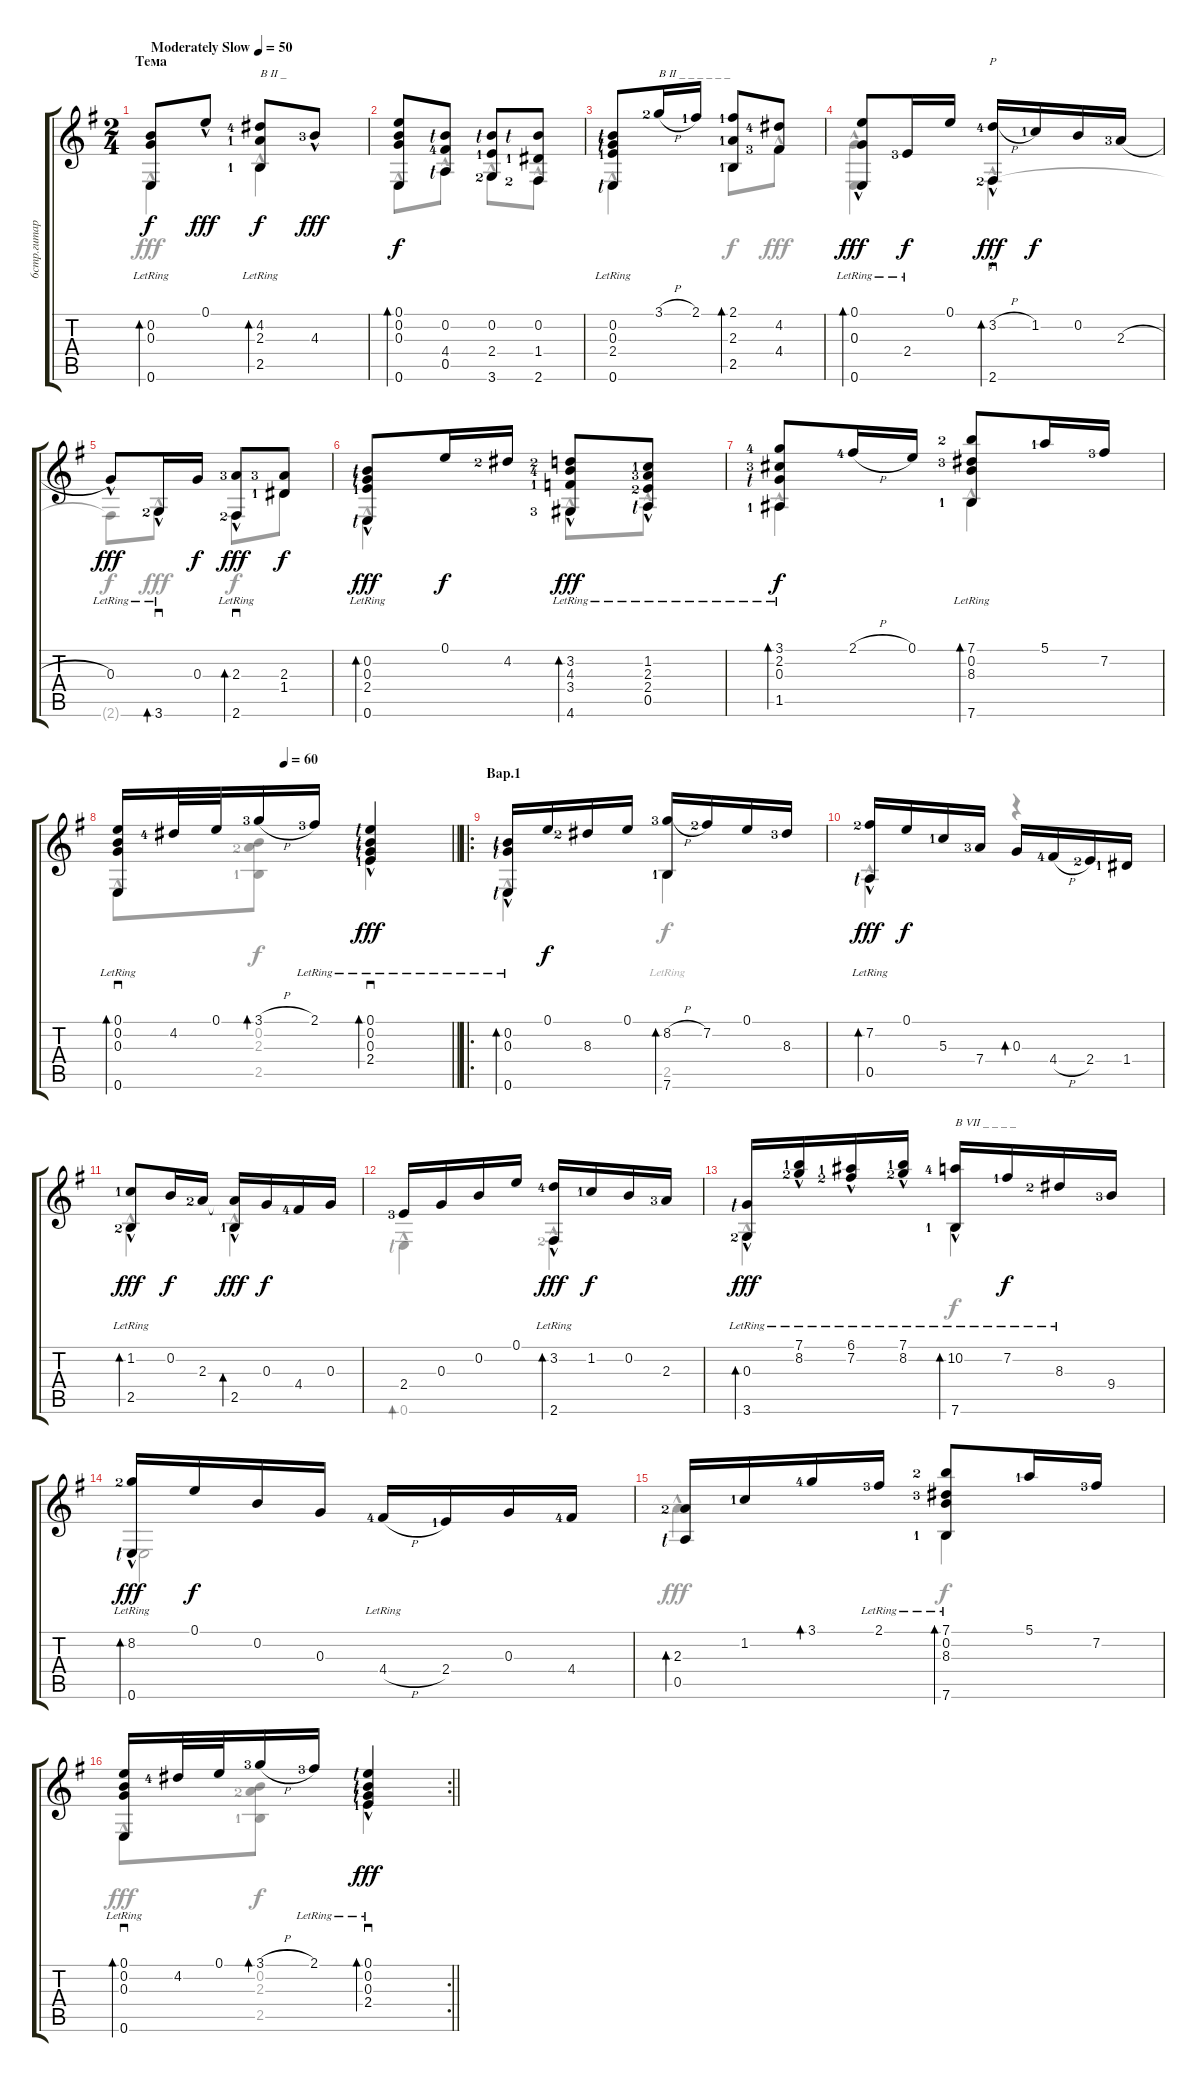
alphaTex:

\track ("6стр.гитара" "6стр.гитар") {instrument acousticguitarnylon}
\staff {score tabs}
\tuning (E4 B3 G3 D3 A2 E2) {hide}
\voice
\ts (2 4)
\section ("" "Тема")
\tempo (50 "Moderately Slow")
\clef g2
\ks eminor
(0.2{lr} 0.3{lr} 0.6).8{bd 60 dy f instrument acousticguitarnylon} 0.1{hac}.8{dy fff} (4.2{lr lf 5} 2.3{lr lf 2} 2.5{lr lf 2}).8{bd 480 txt "B II _" dy f} 4.3{hac lf 4}.8{dy fff} |
(0.1 0.2 0.3 0.6).8{bd 60 dy f} (0.2{lf 1} 4.4{lf 5} 0.5{lf 1}).8 (0.2{lf 1} 2.4{lf 2} 3.6{lf 3}).8 (0.2{lf 1} 1.4{lf 2} 2.6{lf 3}).8 |
(0.2{lr lf 1} 0.3{lr lf 1} 2.4{lr lf 2} 0.6{lr lf 1}).8 3.1{h lf 3}.16{txt "B II _ _ _ _ _ _"} 2.1{lf 2}.16 (2.1{lf 2} 2.3{lf 2} 2.5{lf 2}).8{bd 480} (4.2{lf 5} 4.4{lf 4}).8 |
(0.1{lr} 0.3{lr} 0.6{hac lr}).8{bd 60 dy fff} 2.4{lr lf 4}.16{dy f} 0.1.16 (3.2{h lf 5} 2.6{hac lf 3}).16{p sd bd 480 dy fff} 1.2{lf 2}.16{dy f} 0.2.16 2.3{h lf 4}.16 |
0.3{hac lr}.8{dy fff} 3.6{hac lr lf 3}.16{sd bd 480} 0.3.16{dy f} (2.3{lr lf 4} 2.6{hac lr lf 3}).8{sd bd 480 dy fff} (2.3{lf 4} 1.4{lf 2}).8{dy f} |
(0.2{lr lf 1} 0.3{lr lf 1} 2.4{lr lf 2} 0.6{hac lr lf 1}).8{bd 60 dy fff} 0.1.16{dy f} 4.2{lf 3}.16 (3.2{lr lf 3} 4.3{lf 5} 3.4{lf 2} 4.6{hac lf 4}).8{bd 480 dy fff} (1.2{lr lf 2} 2.3{lf 4} 2.4{lf 3} 0.5{hac lr lf 1}).8 |
(3.1{lr lf 5} 2.2{lf 4} 0.3{lf 1} 1.5{lf 2}).8{bd 480 dy f} 2.1{h lf 5}.16 0.1.16 (7.1{lf 3} 0.2 8.3{lr lf 4} 7.6{lf 2}).8{bd 480} 5.1{lf 2}.16 7.2{lf 4}.16 |
\tempo (60 0.5)
\barLineRight lightlight
(0.1{lr} 0.2 0.3 0.6).16{sd bd 480} 4.2{lf 5}.32 0.1.32 3.1{h lf 4}.16{bd 60} 2.1{lr lf 4}.16 (0.1{lr lf 1} 0.2{lf 1} 0.3{lf 1} 2.4{hac lr lf 2}).4{sd bd 60 dy fff} |
\ro
\section ("" "Вар.1")
(0.2{lr lf 1} 0.3{lr lf 1} 0.6{hac lr lf 1}).16{bd 60} 0.1.16{dy f} 8.3{lf 3}.16 0.1.16 (8.2{h lf 4} 7.6{lf 2}).16{bd 60} 7.2{lf 3}.16 0.1.16 8.3{lf 4}.16 |
(7.2{lf 3} 0.5{hac lr lf 1}).16{bd 240 dy fff} 0.1.16{dy f} 5.3{lf 2}.16 7.4{lf 4}.16 0.3.16{bd 120} 4.4{h lf 5}.16 2.4{lf 3}.16 1.4{lf 2}.16 |
(1.2{lr lf 2} 2.5{hac lr lf 3}).8{bd 240 dy fff} 0.2.16{dy f} 2.3{lf 3}.16 (2.3{t} 2.5{hac lf 2}).16{bd 240 dy fff} 0.3.16{dy f} 4.4{lf 5}.16 0.3.16 |
2.4{lf 4}.16 0.3.16 0.2.16 0.1.16 (3.2{lr lf 5} 2.6{hac lr}).16{bd 480 dy fff} 1.2{lf 2}.16{dy f} 0.2.16 2.3{lf 4}.16 |
(0.3{lr lf 1} 3.6{hac lr lf 3}).16{bd 480 dy fff} (7.1{hac lr lf 2} 8.2{hac lf 3}).16 (6.1{hac lr lf 2} 7.2{hac lf 3}).16 (7.1{hac lr lf 2} 8.2{hac lf 3}).16 (10.2{lr lf 5} 7.6{hac lr lf 2}).16{bd 480 txt "B VII _ _ _ _"} 7.2{lr lf 2}.16{dy f} 8.3{lr lf 3}.16 9.4{lf 4}.16 |
(8.2{lf 3} 0.6{hac lr lf 1}).16{bd 480 dy fff} 0.1.16{dy f} 0.2.16 0.3.16 4.4{h lr lf 5}.16 2.4{lf 2}.16 0.3.16 4.4{lf 5}.16 |
(2.3{lf 3} 0.5{lf 1}).16{bd 480} 1.2{lf 2}.16 3.1{lf 5}.16{bd 480} 2.1{lr lf 4}.16 (7.1{lf 3} 0.2 8.3{lr lf 4} 7.6{lf 2}).8{bd 480} 5.1{lf 2}.16 7.2{lf 4}.16 |
\rc 2
\barLineRight lightlight
(0.1{lr} 0.2 0.3 0.6).16{sd bd 480} 4.2{lf 5}.32 0.1.32 3.1{h lf 4}.16{bd 60} 2.1{lr lf 4}.16 (0.1{lr lf 1} 0.2{lf 1} 0.3{lf 1} 2.4{hac lr lf 2}).4{sd bd 60 dy fff}
\voice
\clef g2
\ottava regular
\simile none
\ks eminor
0.6{hac}.4{dy fff} 2.5{hac}.4 |
0.6{hac}.8 0.5{hac}.8 3.6{hac}.8 2.6{hac}.8 |
0.6{hac}.4 2.5.8{dy f} 4.4{hac}.8{dy fff} |
(0.3{hac} 0.6{hac}).4 2.6{hac}.4 |
2.6{t}.8{dy f} 3.6{hac}.8{dy fff} 2.6.8{dy f} 1.4.8 |
0.6{hac}.4{dy fff} 4.6{hac}.8 0.5{hac}.8 |
1.5{hac}.4 7.6{hac}.4 |
\barLineRight lightlight
0.6{hac}.8 (0.2 2.3{lf 3} 2.5{lf 2}).8{dy f} 2.4{hac}.4{dy fff} |
0.6{hac}.4 2.5{lr}.4{dy f} |
0.5{hac}.4{dy fff} r.4 |
2.5{hac}.4 2.5{hac}.4 |
0.6{hac lf 1}.4{bd 480} 2.6{hac lf 3}.4 |
3.6{hac}.4 7.6.4{dy f} |
0.6.2 |
2.3{hac}.4{bd 480 dy fff} 7.6.4{dy f} |
\barLineRight lightlight
0.6{hac}.8{dy fff} (0.2 2.3{lf 3} 2.5{lf 2}).8{dy f} 2.4{hac}.4{dy fff}
